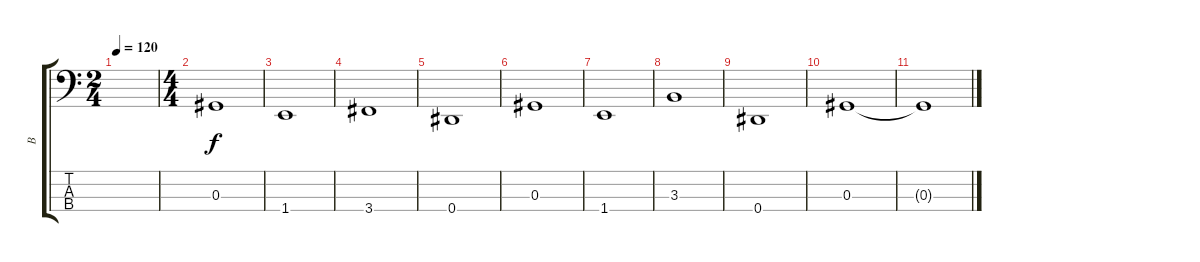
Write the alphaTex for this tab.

\track ("B" "B") {instrument electricbassfinger}
\staff {score tabs}
\tuning (Gb2 Db2 Ab1 Eb1) {hide}
\ts (2 4)
\tempo 120
\clef f4
\ks c
|
\ts (4 4)
0.3.1 |
1.4.1 |
3.4.1 |
0.4.1 |
0.3.1 |
1.4.1 |
3.3.1 |
0.4.1 |
0.3.1 |
0.3{t}.1
